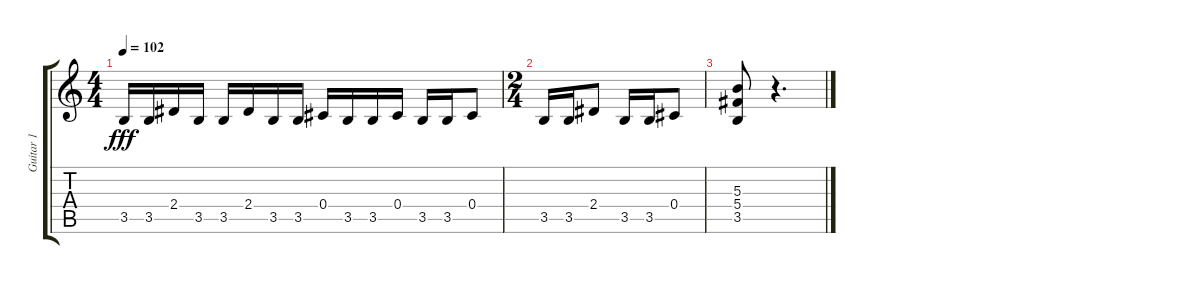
\track ("Guitar 1 " "Guitar 1 ") {instrument distortionguitar}
\staff {score tabs}
\tuning (Eb4 Bb3 Gb3 Db3 Ab2 Db2) {hide}
\ts (4 4)
\tempo 102
\clef g2
\ks c
3.5.16{dy fff} 3.5.16 2.4.16 3.5.16 3.5.16 2.4.16 3.5.16 3.5.16 0.4.16 3.5.16 3.5.16 0.4.16 3.5.16 3.5.16 0.4.8 |
\ts (2 4)
3.5.16 3.5.16 2.4.8 3.5.16 3.5.16 0.4.8 |
(5.3 5.4 3.5).8 r.4{d}
